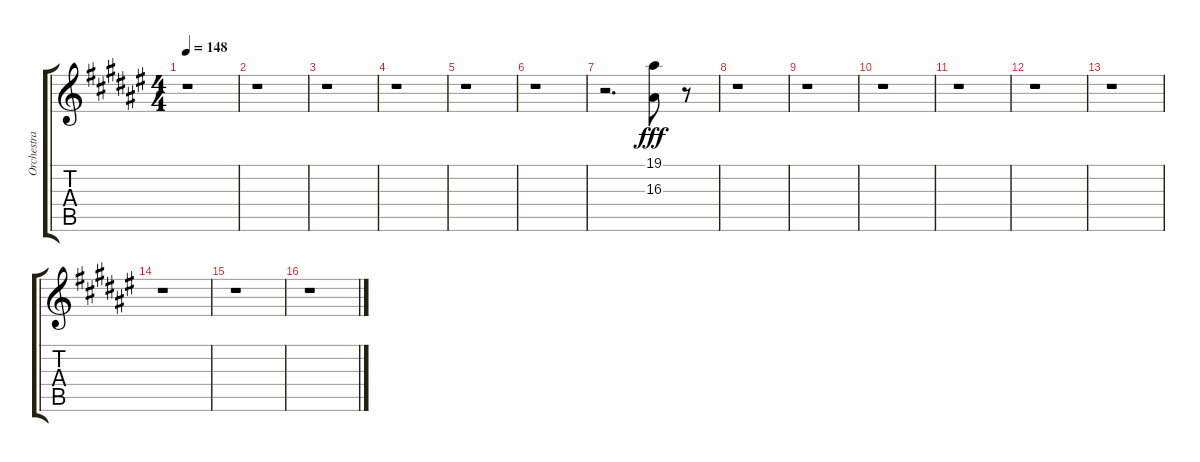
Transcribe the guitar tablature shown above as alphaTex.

\track ("Orchestra" "Orchestra") {instrument orchestrahit}
\staff {score tabs}
\tuning (Eb4 Bb3 Gb3 Db3 Ab2 Eb2) {hide}
\ts (4 4)
\tempo 148
\clef g2
\ks d#minor
r.1{dy fff} |
r.1 |
r.1 |
r.1 |
r.1 |
r.1 |
r.2{d} (19.1 16.3).8 r.8 |
r.1 |
r.1 |
r.1 |
r.1 |
r.1 |
r.1 |
r.1 |
r.1 |
r.1
